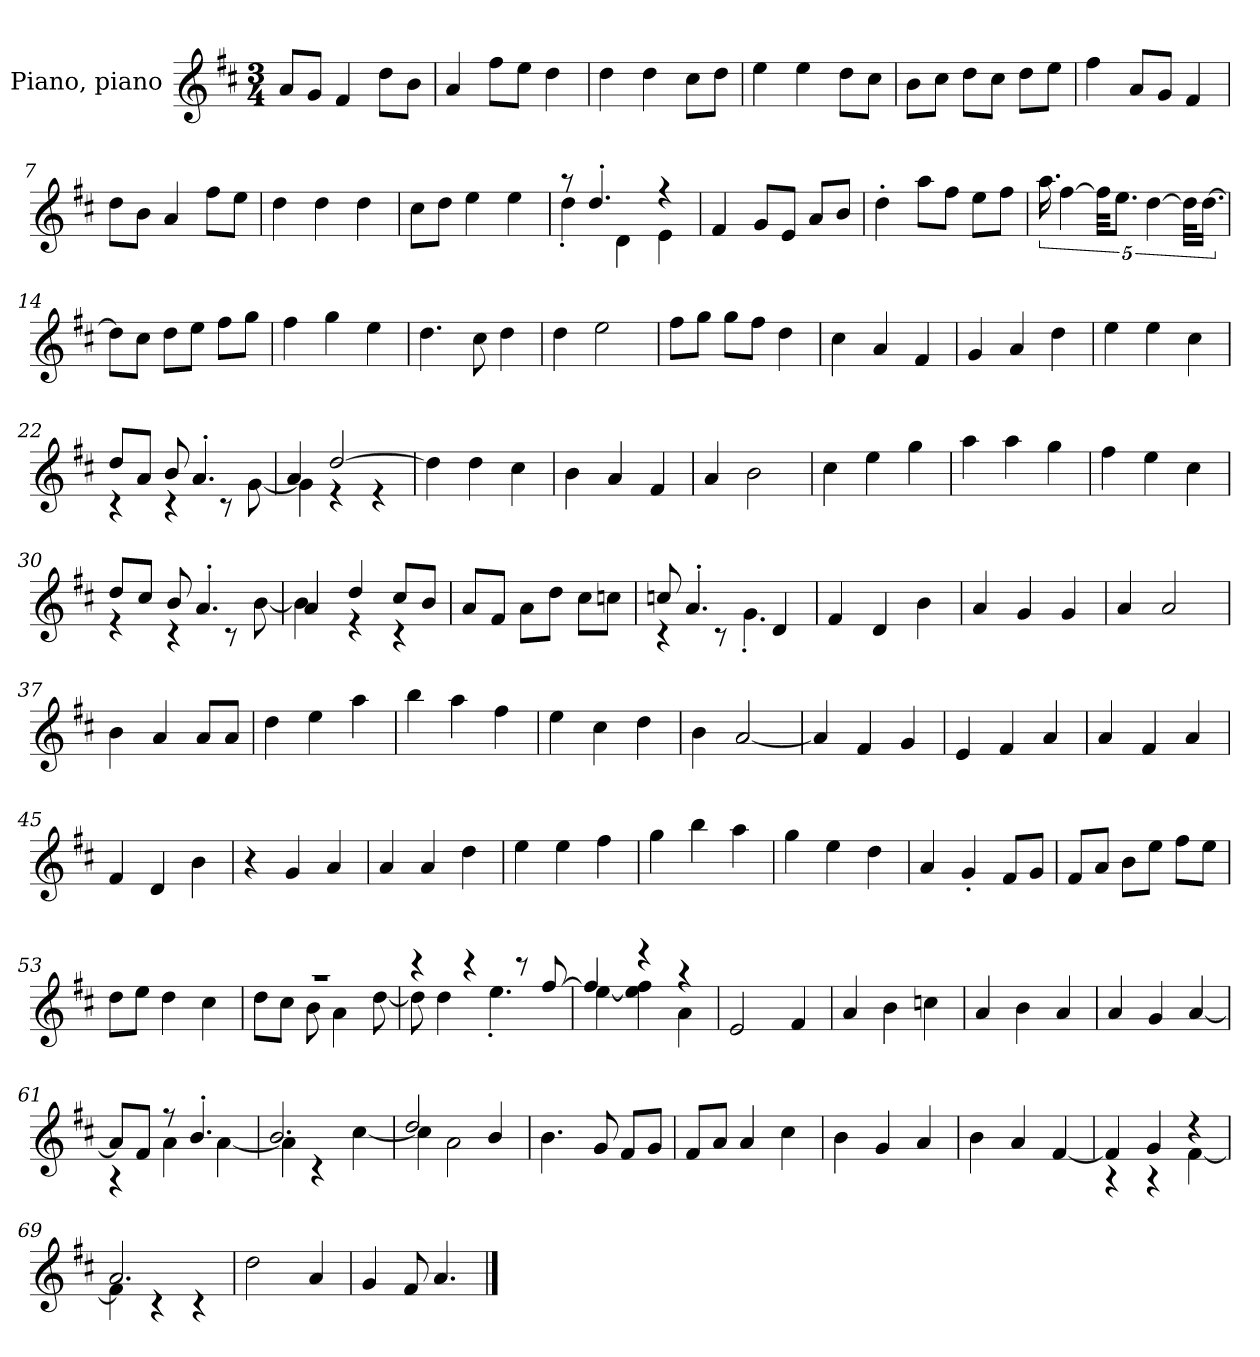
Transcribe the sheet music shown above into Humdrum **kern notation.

**kern
*part1
*staff1
*I"Piano, piano
*clefG2
*k[f#c#]
*M3/4
*MM125
=1
8a/L
8g/J
4f#/
8dd\L
8b\J
=2
4a/
8ff#\L
8ee\J
4dd\
=3
4dd\
4dd\
8cc#\L
8dd\J
=4
4ee\
4ee\
8dd\L
8cc#\J
=5
8b\L
8cc#\J
8dd\L
8cc#\J
8dd\L
8ee\J
=6
4ff#\
8a/L
8g/J
4f#/
=7
8dd\L
8b\J
4a/
8ff#\L
8ee\J
=8
4dd\
4dd\
4dd\
!!LO:LB:g=z
=9
8cc#\L
8dd\J
4ee\
4ee\
=10
*^
8r	4dd'\
4.dd'/	.
.	4d\
4r	4e\
*v	*v
=11
4f#/
8g/L
8e/J
8a/L
8b/J
=12
4dd'\
8aa\L
8ff#\J
8ee\L
8ff#\J
=13
20.aa\
[5ff#\
40ff#\KKL]
10.ee\J
[5dd\
40dd\KLL]
[20.dd\JJ
=14
8dd\L]
8cc#\J
8dd\L
8ee\J
8ff#\L
8gg\J
=15
4ff#\
4gg\
4ee\
=16
4.dd\
8cc#\
4dd\
!!LO:LB:g=z
=17
4dd\
2ee\
=18
8ff#\L
8gg\J
8gg\L
8ff#\J
4dd\
=19
4cc#\
4a/
4f#/
=20
4g/
4a/
4dd\
=21
4ee\
4ee\
4cc#\
=22
*^
8dd/L	4r
8a/J	.
8b/	4r
4.a'/	.
.	8r
.	[8g\
=23	=23
4a/	4g\]
[2dd/	4r
.	4r
*v	*v
=24
4dd\]
4dd\
4cc#\
=25
4b\
4a/
4f#/
=26
4a/
2b\
!!LO:LB:g=z
=27
4cc#\
4ee\
4gg\
=28
4aa\
4aa\
4gg\
=29
4ff#\
4ee\
4cc#\
=30
*^
8dd/L	4r
8cc#/J	.
8b/	4r
4.a'/	.
.	8r
.	[8b\
=31	=31
4a/	4b\]
4dd/	4r
8cc#/L	4r
8b/J	.
*v	*v
=32
8a/L
8f#/J
8a\L
8dd\J
8cc#\L
8ccn\J
=33
*^
8ccn/	4r
4.a'/	.
.	8r
.	4.g'\
4d/	.
*v	*v
=34
4f#/
4d/
4b\
!!LO:LB:g=z
=35
4a/
4g/
4g/
=36
4a/
2a/
=37
4b\
4a/
8a/L
8a/J
=38
4dd\
4ee\
4aa\
=39
4bb\
4aa\
4ff#\
=40
4ee\
4cc#\
4dd\
=41
4b\
[2a/
=42
4a/]
4f#/
4g/
=43
4e/
4f#/
4a/
=44
4a/
4f#/
4a/
=45
4f#/
4d/
4b\
!!LO:LB:g=z
=46
4r
4g/
4a/
=47
4a/
4a/
4dd\
=48
4ee\
4ee\
4ff#\
=49
4gg\
4bb\
4aa\
=50
4gg\
4ee\
4dd\
=51
4a/
4g'/
8f#/L
8g/J
=52
8f#/L
8a/J
8b\L
8ee\J
8ff#\L
8ee\J
=53
8dd\L
8ee\J
4dd\
4cc#\
=54
*^
2.r	8dd\L
.	8cc#\J
.	8b\
.	4a\
.	[8dd\
!!LO:LB:g=z	!!
=55	=55
4r	8dd\]
.	4dd\
4r	.
.	4.ee'\
8r	.
[8ff#/	.
=56	=56
4ff#/]	[4ee\
4r	4ee\] 4ff#\
4r	4a\
*v	*v
=57
2e/
4f#/
=58
4a/
4b\
4ccn\
=59
4a/
4b\
4a/
=60
4a/
4g/
[4a/
=61
*^
8a/L]	4r
8f#/J	.
8r	4a\
4.b'/	.
.	[4a\
=62	=62
2.b/	4a\]
.	4r
.	[4cc#\
=63	=63
2dd/	4cc#\]
.	2a\
4b/	.
*v	*v
!!LO:LB:g=z
=64
4.b\
8g/
8f#/L
8g/J
=65
8f#/L
8a/J
4a/
4cc#\
=66
4b\
4g/
4a/
=67
4b\
4a/
[4f#/
=68
*^
4f#/]	4r
4g/	4r
4r	[4f#\
=69	=69
2.a/	4f#\]
.	4r
.	4r
*v	*v
=70
2dd\
4a/
=71
4g/
8f#/
4.a/
==
*-
